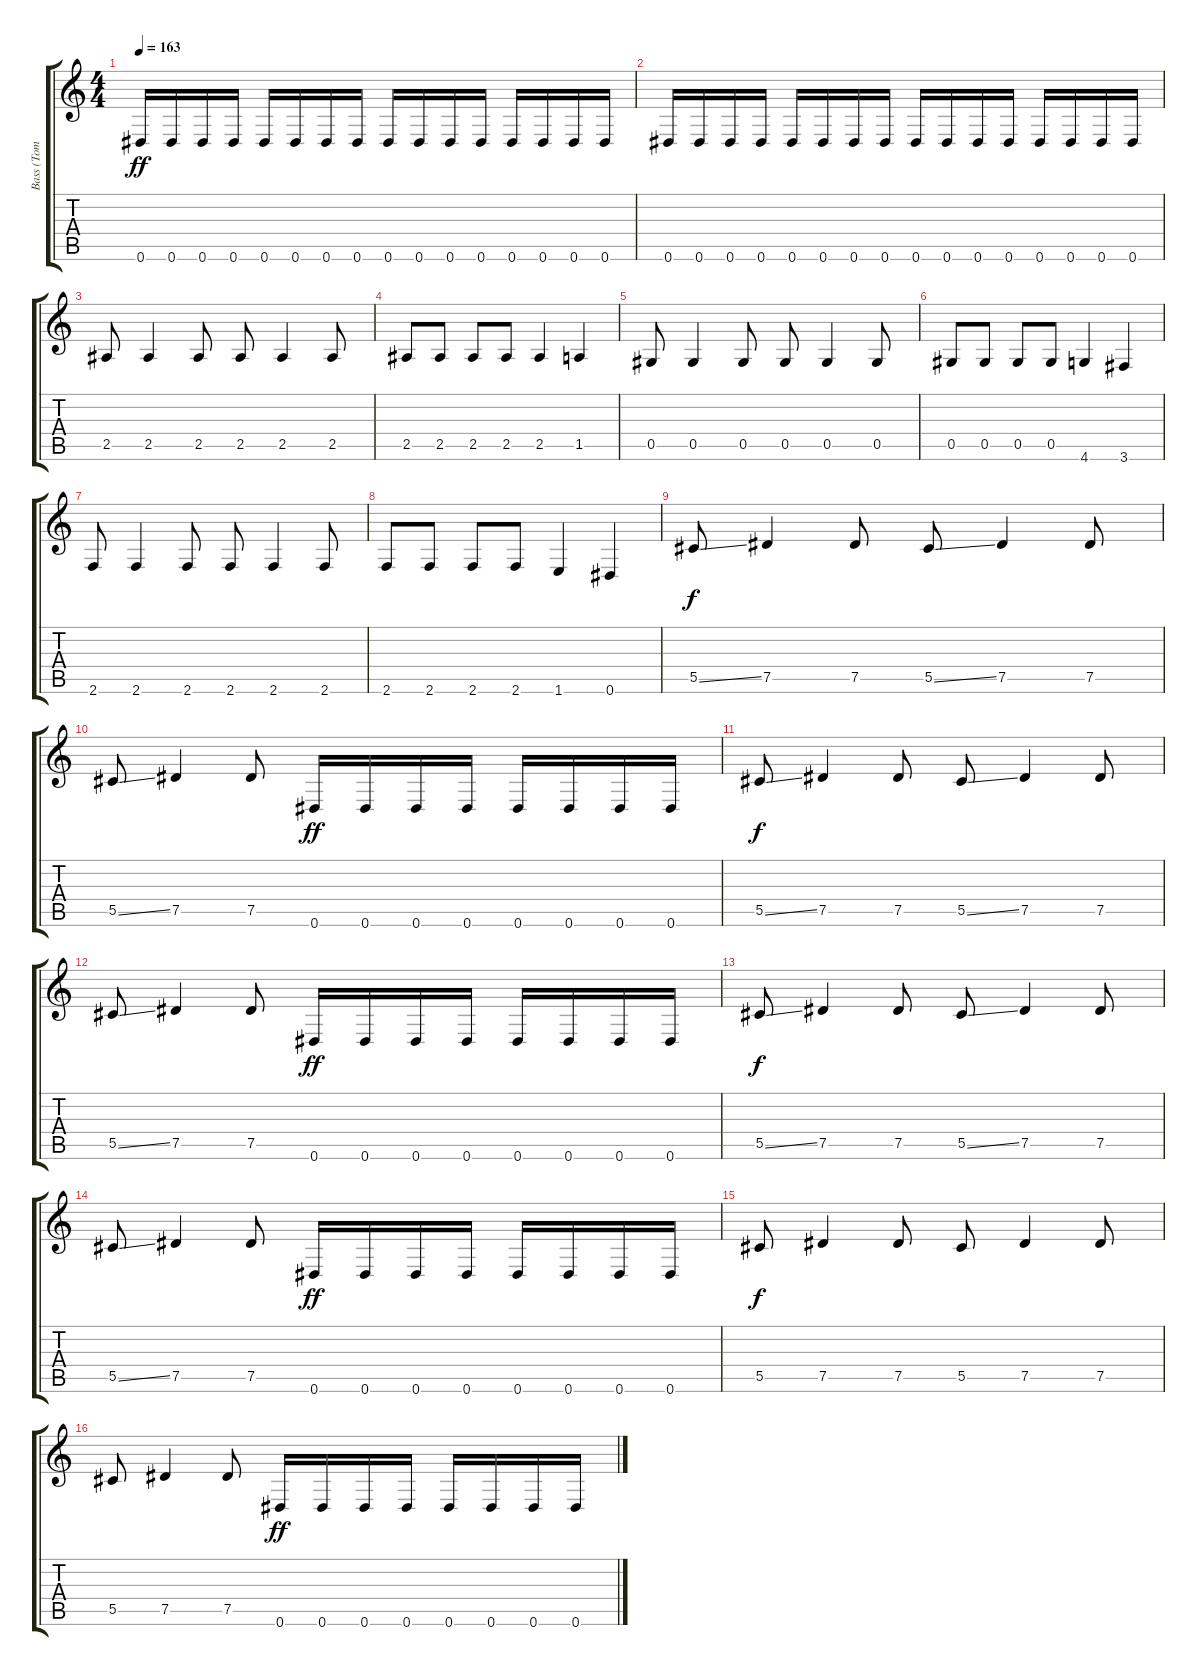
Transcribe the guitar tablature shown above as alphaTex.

\track ("Bass (Tom Araya)" "Bass (Tom ") {instrument electricbasspick}
\staff {score tabs}
\tuning (Eb4 Bb3 Gb3 Db3 Ab2 Eb2) {hide}
\ts (4 4)
\tempo 163
\clef g2
\ks c
0.6.16{dy ff} 0.6.16 0.6.16 0.6.16 0.6.16 0.6.16 0.6.16 0.6.16 0.6.16 0.6.16 0.6.16 0.6.16 0.6.16 0.6.16 0.6.16 0.6.16 |
0.6.16 0.6.16 0.6.16 0.6.16 0.6.16 0.6.16 0.6.16 0.6.16 0.6.16 0.6.16 0.6.16 0.6.16 0.6.16 0.6.16 0.6.16 0.6.16 |
2.5.8 2.5.4 2.5.8 2.5.8 2.5.4 2.5.8 |
2.5.8 2.5.8 2.5.8 2.5.8 2.5.4 1.5.4 |
0.5.8 0.5.4 0.5.8 0.5.8 0.5.4 0.5.8 |
0.5.8 0.5.8 0.5.8 0.5.8 4.6.4 3.6.4 |
2.6.8 2.6.4 2.6.8 2.6.8 2.6.4 2.6.8 |
2.6.8 2.6.8 2.6.8 2.6.8 1.6.4 0.6.4 |
5.5{ss}.8{dy f} 7.5.4 7.5.8 5.5{ss}.8 7.5.4 7.5.8 |
5.5{ss}.8 7.5.4 7.5.8 0.6.16{dy ff} 0.6.16 0.6.16 0.6.16 0.6.16 0.6.16 0.6.16 0.6.16 |
5.5{ss}.8{dy f} 7.5.4 7.5.8 5.5{ss}.8 7.5.4 7.5.8 |
5.5{ss}.8 7.5.4 7.5.8 0.6.16{dy ff} 0.6.16 0.6.16 0.6.16 0.6.16 0.6.16 0.6.16 0.6.16 |
5.5{ss}.8{dy f} 7.5.4 7.5.8 5.5{ss}.8 7.5.4 7.5.8 |
5.5{ss}.8 7.5.4 7.5.8 0.6.16{dy ff} 0.6.16 0.6.16 0.6.16 0.6.16 0.6.16 0.6.16 0.6.16 |
5.5.8{dy f} 7.5.4 7.5.8 5.5.8 7.5.4 7.5.8 |
5.5.8 7.5.4 7.5.8 0.6.16{dy ff} 0.6.16 0.6.16 0.6.16 0.6.16 0.6.16 0.6.16 0.6.16
